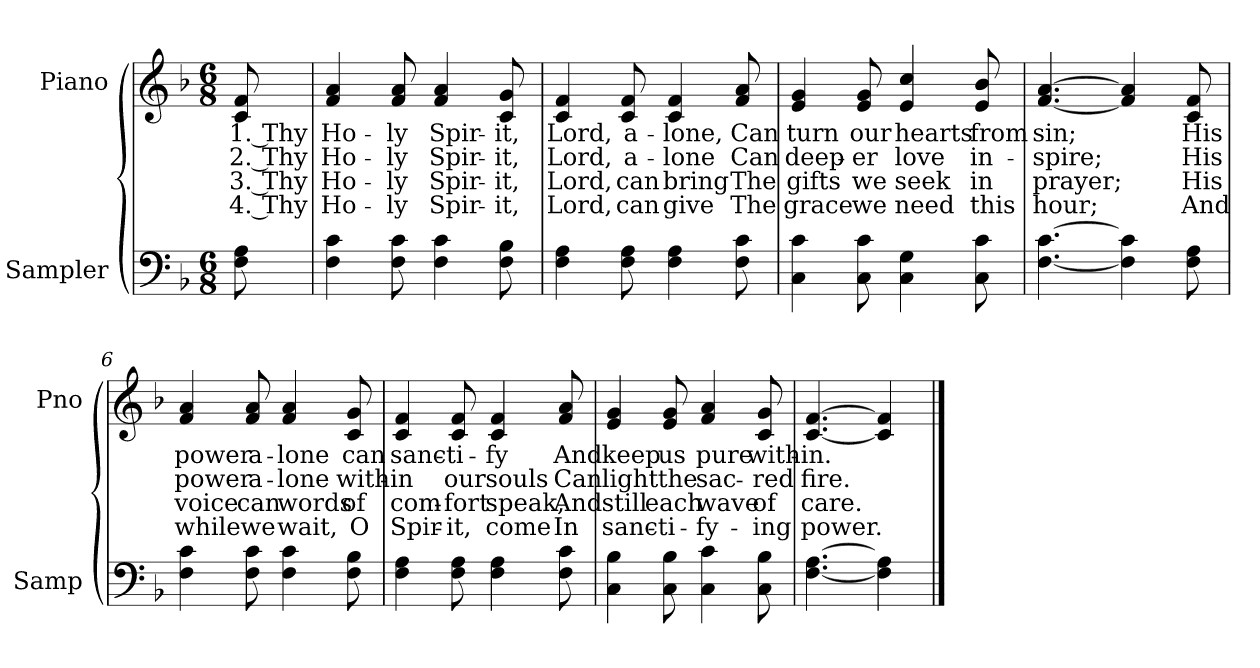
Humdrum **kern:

**kern	**kern	**text	**text	**text	**text
*part2	*part1	*part1	*part1	*part1	*part1
*staff2	*staff1	*staff1	*staff1	*staff1	*staff1
*I"Sampler	*I"Piano	*	*	*	*
*I'Samp	*I'Pno	*	*	*	*
*clefF4	*clefG2	*	*	*	*
*k[b-]	*k[b-]	*	*	*	*
*F:	*F:	*	*	*	*
*M6/8	*M6/8	*	*	*	*
=1	=1	=1	=1	=1	=1
8F 8A	8c 8f	1. Thy	2. Thy	3. Thy	4. Thy
=2	=2	=2	=2	=2	=2
4F 4c	4f 4a	Ho-	Ho-	Ho-	Ho-
8F 8c	8f 8a	-ly	-ly	-ly	-ly
4F 4c	4f 4a	Spir-	Spir-	Spir-	Spir-
8F 8B-	8c 8g	-it,	-it,	-it,	-it,
=3	=3	=3	=3	=3	=3
4F 4A	4c 4f	Lord,	Lord,	Lord,	Lord,
8F 8A	8c 8f	a-	a-	can	can
4F 4A	4c 4f	-lone,	-lone	bring	give
8F 8c	8f 8a	Can	Can	The	The
=4	=4	=4	=4	=4	=4
4C 4c	4e 4g	turn	deep-	gifts	grace
8C 8c	8e 8g	our	-er	we	we
4C 4G	4e 4cc	hearts	love	seek	need
8C 8c	8e 8b-	from	in-	in	this
=5	=5	=5	=5	=5	=5
[4.F [4.c	[4.f [4.a	sin;	-spire;	prayer;	hour;
4F] 4c]	4f] 4a]	.	.	.	.
8F 8A	8c 8f	His	His	His	And
=6	=6	=6	=6	=6	=6
4F 4c	4f 4a	power	power	voice	while
8F 8c	8f 8a	a-	a-	can	we
4F 4c	4f 4a	-lone	-lone	words	wait,
8F 8B-	8c 8g	can	with-	of	O
=7	=7	=7	=7	=7	=7
4F 4A	4c 4f	sanc-	-in	com-	Spir-
8F 8A	8c 8f	-ti-	our	-fort	-it,
4F 4A	4c 4f	-fy	souls	speak,	come
8F 8c	8f 8a	And	Can	And	In
=8	=8	=8	=8	=8	=8
4C 4B-	4e 4g	keep	light	still	sanc-
8C 8B-	8e 8g	us	the	each	-ti-
4C 4c	4f 4a	pure	sac-	wave	-fy-
8C 8B-	8c 8g	with-	-red	of	-ing
=9	=9	=9	=9	=9	=9
[4.F [4.A	[4.c [4.f	-in.	fire.	care.	power.
4F] 4A]	4c] 4f]	.	.	.	.
==	==	==	==	==	==
*-	*-	*-	*-	*-	*-
